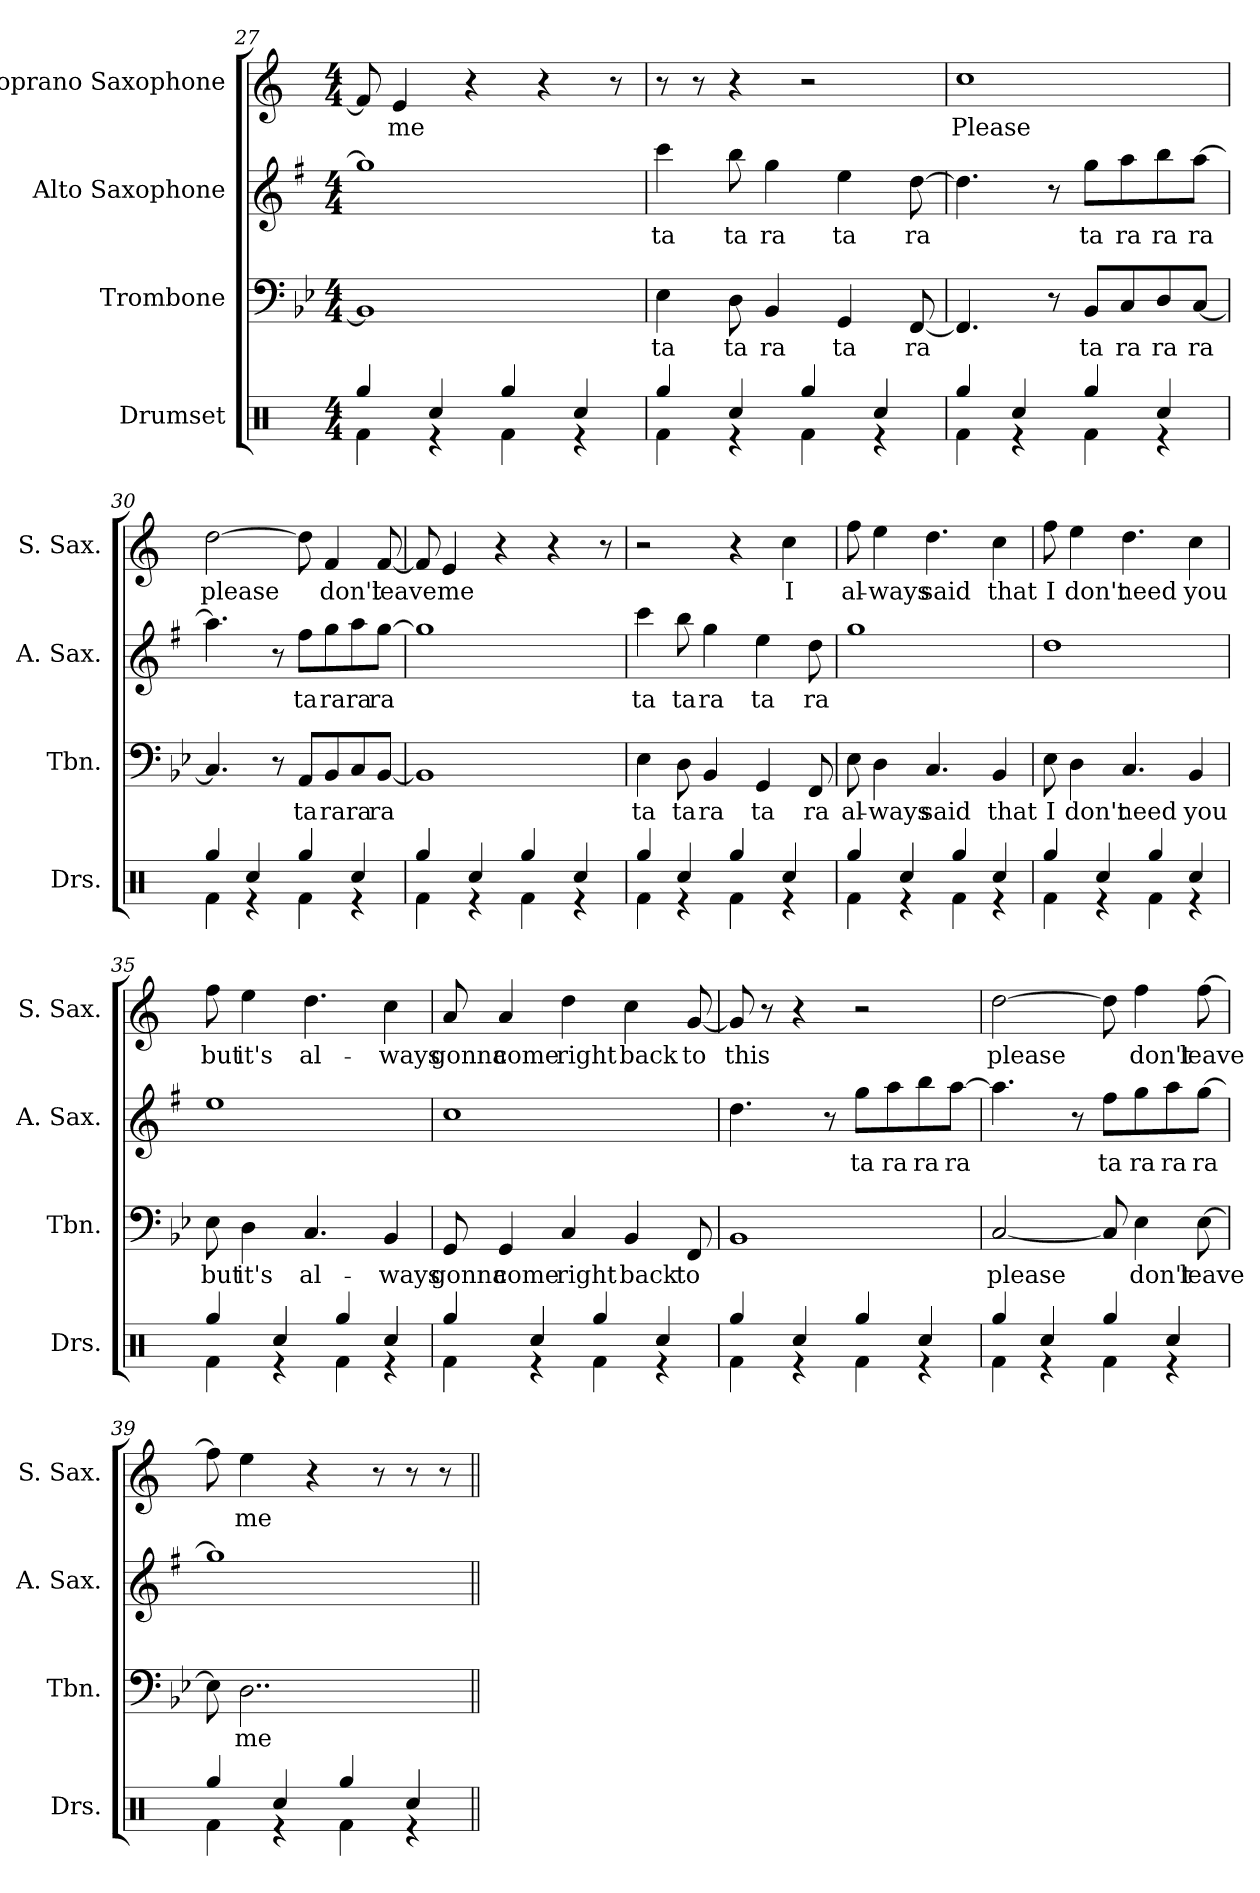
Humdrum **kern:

**kern	**kern	**text	**kern	**text	**kern	**text
*part4	*part3	*part3	*part2	*part2	*part1	*part1
*staff4	*staff3	*staff3	*staff2	*staff2	*staff1	*staff1
*I"Drumset	*I"Trombone	*	*I"Alto Saxophone	*	*I"Soprano Saxophone	*
*I'Drs.	*I'Tbn.	*	*I'A. Sax.	*	*I'S. Sax.	*
!!LO:LB:g=z
*clefX	*clefF4	*	*clefG2	*	*clefG2	*
*	*	*	*ITrd5c9	*	*ITrd1c2	*
*k[]	*k[b-e-]	*	*k[b-e-]	*	*k[b-e-]	*
*M4/4	*M4/4	*	*M4/4	*	*M4/4	*
=27	=27	=27	=27	=27	=27	=27
*^	*	*	*	*	*	*
4Rgg/	4Rf\	1BB-]	.	1b-]	.	8e-/]	.
!	!	!	!	!	!	!	!LO:LY:b
.	.	.	.	.	.	4d/	me
4Rcc/	4r	.	.	.	.	.	.
.	.	.	.	.	.	4r	.
4Rgg/	4Rf\	.	.	.	.	.	.
.	.	.	.	.	.	4r	.
4Rcc/	4r	.	.	.	.	.	.
.	.	.	.	.	.	8r	.
=28	=28	=28	=28	=28	=28	=28	=28
!	!	!	!LO:LY:b	!	!LO:LY:b	!	!
4Rgg/	4Rf\	4E-\	ta	4ee-\	ta	8r	.
.	.	.	.	.	.	8r	.
!	!	!	!LO:LY:b	!	!LO:LY:b	!	!
4Rcc/	4r	8D\	ta	8dd\	ta	4r	.
!	!	!	!LO:LY:b	!	!LO:LY:b	!	!
.	.	4BB-/	ra	4b-\	ra	.	.
4Rgg/	4Rf\	.	.	.	.	2r	.
!	!	!	!LO:LY:b	!	!LO:LY:b	!	!
.	.	4GG/	ta	4g\	ta	.	.
4Rcc/	4r	.	.	.	.	.	.
!	!	!	!LO:LY:b	!	!LO:LY:b	!	!
.	.	[8FF/	ra	[8f\	ra	.	.
=29	=29	=29	=29	=29	=29	=29	=29
!	!	!	!	!	!	!	!LO:LY:b
4Rgg/	4Rf\	4.FF/]	.	4.f\]	.	1b-	Please
4Rcc/	4r	.	.	.	.	.	.
.	.	8r	.	8r	.	.	.
!	!	!	!LO:LY:b	!	!LO:LY:b	!	!
4Rgg/	4Rf\	8BB-/L	ta	8b-\L	ta	.	.
!	!	!	!LO:LY:b	!	!LO:LY:b	!	!
.	.	8C/	ra	8cc\	ra	.	.
!	!	!	!LO:LY:b	!	!LO:LY:b	!	!
4Rcc/	4r	8D/	ra	8dd\	ra	.	.
!	!	!	!LO:LY:b	!	!LO:LY:b	!	!
.	.	[8C/J	ra	[8cc\J	ra	.	.
=30	=30	=30	=30	=30	=30	=30	=30
!	!	!	!	!	!	!	!LO:LY:b
4Rgg/	4Rf\	4.C/]	.	4.cc\]	.	[2cc\	please
4Rcc/	4r	.	.	.	.	.	.
.	.	8r	.	8r	.	.	.
!	!	!	!LO:LY:b	!	!LO:LY:b	!	!
4Rgg/	4Rf\	8AA/L	ta	8a\L	ta	8cc\]	.
!	!	!	!LO:LY:b	!	!LO:LY:b	!	!LO:LY:b
.	.	8BB-/	ra	8b-\	ra	4e-/	don't
!	!	!	!LO:LY:b	!	!LO:LY:b	!	!
4Rcc/	4r	8C/	ra	8cc\	ra	.	.
!	!	!	!LO:LY:b	!	!LO:LY:b	!	!LO:LY:b
.	.	[8BB-/J	ra	[8b-\J	ra	[8e-/	leave
=31	=31	=31	=31	=31	=31	=31	=31
4Rgg/	4Rf\	1BB-]	.	1b-]	.	8e-/]	.
!	!	!	!	!	!	!	!LO:LY:b
.	.	.	.	.	.	4d/	me
4Rcc/	4r	.	.	.	.	.	.
.	.	.	.	.	.	4r	.
4Rgg/	4Rf\	.	.	.	.	.	.
.	.	.	.	.	.	4r	.
4Rcc/	4r	.	.	.	.	.	.
.	.	.	.	.	.	8r	.
!!LO:PB:g=z
=32	=32	=32	=32	=32	=32	=32	=32
!	!	!	!LO:LY:b	!	!LO:LY:b	!	!
4Rgg/	4Rf\	4E-\	ta	4ee-\	ta	2r	.
!	!	!	!LO:LY:b	!	!LO:LY:b	!	!
4Rcc/	4r	8D\	ta	8dd\	ta	.	.
!	!	!	!LO:LY:b	!	!LO:LY:b	!	!
.	.	4BB-/	ra	4b-\	ra	.	.
4Rgg/	4Rf\	.	.	.	.	4r	.
!	!	!	!LO:LY:b	!	!LO:LY:b	!	!
.	.	4GG/	ta	4g\	ta	.	.
!	!	!	!	!	!	!	!LO:LY:b
4Rcc/	4r	.	.	.	.	4b-\	I
!	!	!	!LO:LY:b	!	!LO:LY:b	!	!
.	.	8FF/	ra	8f\	ra	.	.
=33	=33	=33	=33	=33	=33	=33	=33
!	!	!	!LO:LY:b	!	!	!	!LO:LY:b
4Rgg/	4Rf\	8E-\	al-	1b-	.	8ee-\	al-
!	!	!	!LO:LY:b	!	!	!	!LO:LY:b
.	.	4D\	-ways	.	.	4dd\	-ways
4Rcc/	4r	.	.	.	.	.	.
!	!	!	!LO:LY:b	!	!	!	!LO:LY:b
.	.	4.C/	said	.	.	4.cc\	said
4Rgg/	4Rf\	.	.	.	.	.	.
!	!	!	!LO:LY:b	!	!	!	!LO:LY:b
4Rcc/	4r	4BB-/	that	.	.	4b-\	that
=34	=34	=34	=34	=34	=34	=34	=34
!	!	!	!LO:LY:b	!	!	!	!LO:LY:b
4Rgg/	4Rf\	8E-\	I	1f	.	8ee-\	I
!	!	!	!LO:LY:b	!	!	!	!LO:LY:b
.	.	4D\	don't	.	.	4dd\	don't
4Rcc/	4r	.	.	.	.	.	.
!	!	!	!LO:LY:b	!	!	!	!LO:LY:b
.	.	4.C/	need	.	.	4.cc\	need
4Rgg/	4Rf\	.	.	.	.	.	.
!	!	!	!LO:LY:b	!	!	!	!LO:LY:b
4Rcc/	4r	4BB-/	you	.	.	4b-\	you
=35	=35	=35	=35	=35	=35	=35	=35
!	!	!	!LO:LY:b	!	!	!	!LO:LY:b
4Rgg/	4Rf\	8E-\	but	1g	.	8ee-\	but
!	!	!	!LO:LY:b	!	!	!	!LO:LY:b
.	.	4D\	it's	.	.	4dd\	it's
4Rcc/	4r	.	.	.	.	.	.
!	!	!	!LO:LY:b	!	!	!	!LO:LY:b
.	.	4.C/	al-	.	.	4.cc\	al-
4Rgg/	4Rf\	.	.	.	.	.	.
!	!	!	!LO:LY:b	!	!	!	!LO:LY:b
4Rcc/	4r	4BB-/	-ways	.	.	4b-\	-ways
!!LO:LB:g=z
=36	=36	=36	=36	=36	=36	=36	=36
!	!	!	!LO:LY:b	!	!	!	!LO:LY:b
4Rgg/	4Rf\	8GG/	gonna	1e-	.	8g/	gonna
!	!	!	!LO:LY:b	!	!	!	!LO:LY:b
.	.	4GG/	come	.	.	4g/	come
4Rcc/	4r	.	.	.	.	.	.
!	!	!	!LO:LY:b	!	!	!	!LO:LY:b
.	.	4C/	right	.	.	4cc\	right
4Rgg/	4Rf\	.	.	.	.	.	.
!	!	!	!LO:LY:b	!	!	!	!LO:LY:b
.	.	4BB-/	back	.	.	4b-\	back
4Rcc/	4r	.	.	.	.	.	.
!	!	!	!LO:LY:b	!	!	!	!LO:LY:b
.	.	8FF/	to	.	.	[8f/	to
=37	=37	=37	=37	=37	=37	=37	=37
!	!	!	!	!	!	!	!LO:LY:b
4Rgg/	4Rf\	1BB-	.	4.f\	.	8f/]	this
.	.	.	.	.	.	8r	.
4Rcc/	4r	.	.	.	.	4r	.
.	.	.	.	8r	.	.	.
!	!	!	!	!	!LO:LY:b	!	!
4Rgg/	4Rf\	.	.	8b-\L	ta	2r	.
!	!	!	!	!	!LO:LY:b	!	!
.	.	.	.	8cc\	ra	.	.
!	!	!	!	!	!LO:LY:b	!	!
4Rcc/	4r	.	.	8dd\	ra	.	.
!	!	!	!	!	!LO:LY:b	!	!
.	.	.	.	[8cc\J	ra	.	.
=38	=38	=38	=38	=38	=38	=38	=38
!	!	!	!LO:LY:b	!	!	!	!LO:LY:b
4Rgg/	4Rf\	[2C/	please	4.cc\]	.	[2cc\	please
4Rcc/	4r	.	.	.	.	.	.
.	.	.	.	8r	.	.	.
!	!	!	!	!	!LO:LY:b	!	!
4Rgg/	4Rf\	8C/]	.	8a\L	ta	8cc\]	.
!	!	!	!LO:LY:b	!	!LO:LY:b	!	!LO:LY:b
.	.	4E-\	don't	8b-\	ra	4ee-\	don't
!	!	!	!	!	!LO:LY:b	!	!
4Rcc/	4r	.	.	8cc\	ra	.	.
!	!	!	!LO:LY:b	!	!LO:LY:b	!	!LO:LY:b
.	.	[8E-\	leave	[8b-\J	ra	[8ee-\	leave
=39	=39	=39	=39	=39	=39	=39	=39
4Rgg/	4Rf\	8E-\]	.	1b-]	.	8ee-\]	.
!	!	!	!LO:LY:b	!	!	!	!LO:LY:b
.	.	2..D\	me	.	.	4dd\	me
4Rcc/	4r	.	.	.	.	.	.
.	.	.	.	.	.	4r	.
4Rgg/	4Rf\	.	.	.	.	.	.
.	.	.	.	.	.	8r	.
4Rcc/	4r	.	.	.	.	8r	.
.	.	.	.	.	.	8r	.
*v	*v	*	*	*	*	*	*
=||	=||	=||	=||	=||	=||	=||
*-	*-	*-	*-	*-	*-	*-
